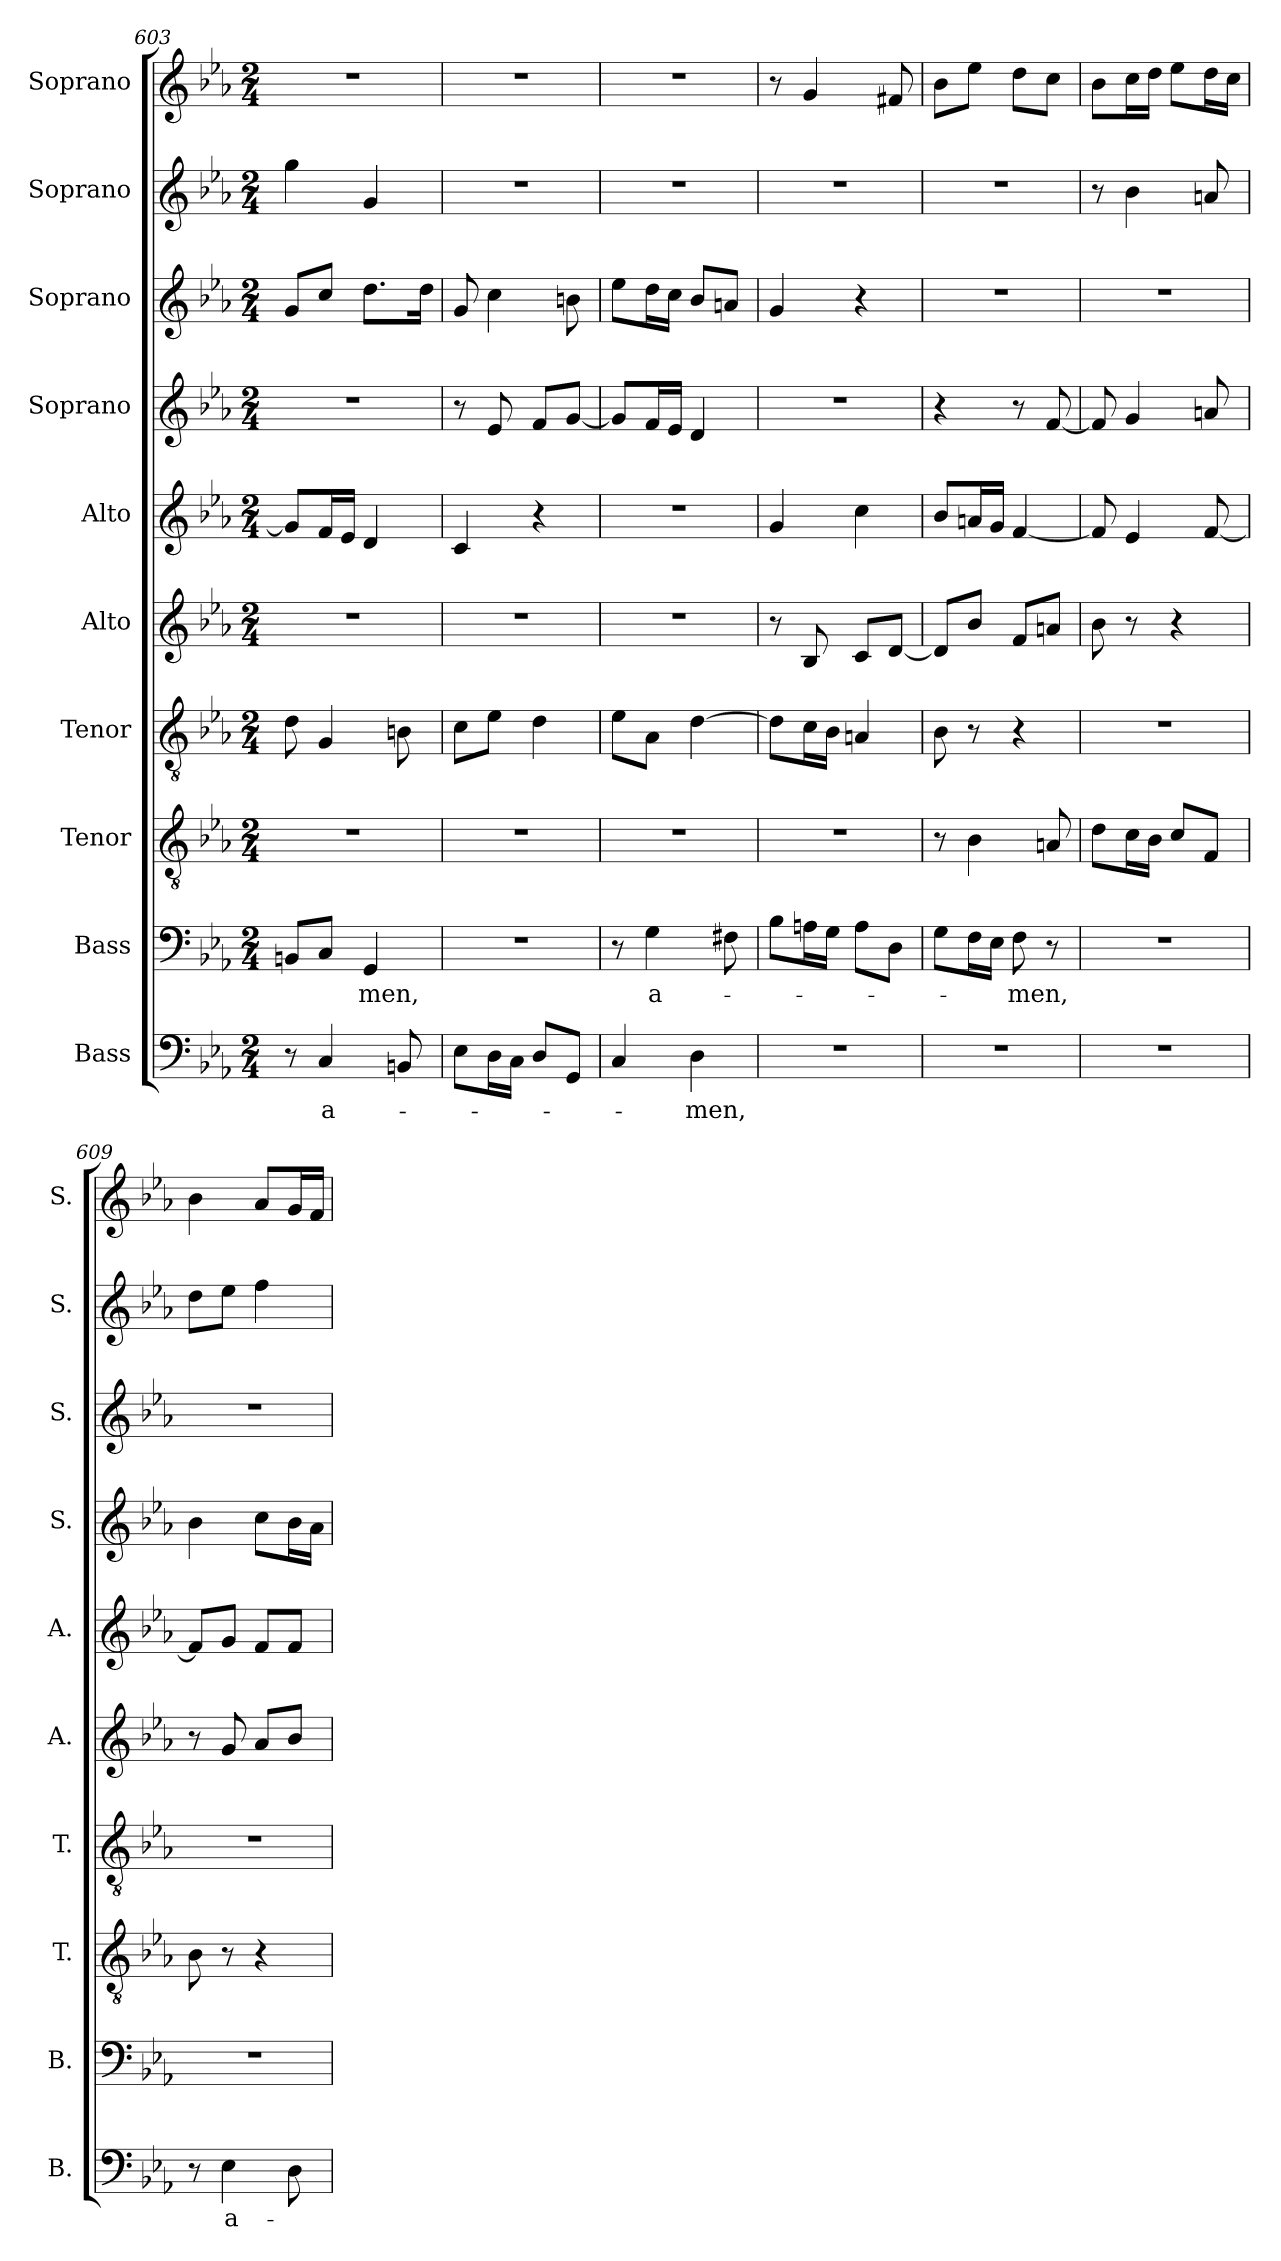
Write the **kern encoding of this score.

**kern	**text	**kern	**text	**kern	**kern	**kern	**kern	**kern	**kern	**kern	**kern
*part10	*part10	*part9	*part9	*part8	*part7	*part6	*part5	*part4	*part3	*part2	*part1
*staff10	*staff10	*staff9	*staff9	*staff8	*staff7	*staff6	*staff5	*staff4	*staff3	*staff2	*staff1
*I"Bass	*	*I"Bass	*	*I"Tenor	*I"Tenor	*I"Alto	*I"Alto	*I"Soprano	*I"Soprano	*I"Soprano	*I"Soprano
*I'B.	*	*I'B.	*	*I'T.	*I'T.	*I'A.	*I'A.	*I'S.	*I'S.	*I'S.	*I'S.
!!LO:PB:g=z
*clefF4	*	*clefF4	*	*clefGv2	*clefGv2	*clefG2	*clefG2	*clefG2	*clefG2	*clefG2	*clefG2
*k[b-e-a-]	*	*k[b-e-a-]	*	*k[b-e-a-]	*k[b-e-a-]	*k[b-e-a-]	*k[b-e-a-]	*k[b-e-a-]	*k[b-e-a-]	*k[b-e-a-]	*k[b-e-a-]
*M2/4	*	*M2/4	*	*M2/4	*M2/4	*M2/4	*M2/4	*M2/4	*M2/4	*M2/4	*M2/4
=603	=603	=603	=603	=603	=603	=603	=603	=603	=603	=603	=603
8r	.	8BBn/L	.	2r	8d\	2r	8g/L]	2r	8g/L	4gg\	2r
4C/	a-	8C/J	.	.	4G/	.	16f/L	.	8cc/J	.	.
.	.	.	.	.	.	.	16e-/JJ	.	.	.	.
.	.	4GG/	-men,	.	.	.	4d/	.	8.dd\L	4g/	.
8BBn/	.	.	.	.	8Bn\	.	.	.	.	.	.
.	.	.	.	.	.	.	.	.	16dd\Jk	.	.
=604	=604	=604	=604	=604	=604	=604	=604	=604	=604	=604	=604
8E-\L	.	2r	.	2r	8c\L	2r	4c/	8r	8g/	2r	2r
16D\L	.	.	.	.	8e-\J	.	.	8e-/	4cc\	.	.
16C\JJ	.	.	.	.	.	.	.	.	.	.	.
8D/L	.	.	.	.	4d\	.	4r	8f/L	.	.	.
8GG/J	.	.	.	.	.	.	.	[8g/J	8bn\	.	.
=605	=605	=605	=605	=605	=605	=605	=605	=605	=605	=605	=605
4C/	.	8r	.	2r	8e-\L	2r	2r	8g/L]	8ee-\L	2r	2r
.	.	4G\	a-	.	8A-\J	.	.	16f/L	16dd\L	.	.
.	.	.	.	.	.	.	.	16e-/JJ	16cc\JJ	.	.
4D\	-men,	.	.	.	[4d\	.	.	4d/	8b-/L	.	.
.	.	8F#X\	.	.	.	.	.	.	8an/J	.	.
=606	=606	=606	=606	=606	=606	=606	=606	=606	=606	=606	=606
2r	.	8B-\L	.	2r	8d\L]	8r	4g/	2r	4g/	2r	8r
.	.	16An\L	.	.	16c\L	8B-/	.	.	.	.	4g/
.	.	16G\JJ	.	.	16B-\JJ	.	.	.	.	.	.
.	.	8A\L	.	.	4An/	8c/L	4cc\	.	4r	.	.
.	.	8D\J	.	.	.	[8d/J	.	.	.	.	8f#X/
=607	=607	=607	=607	=607	=607	=607	=607	=607	=607	=607	=607
2r	.	8G\L	.	8r	8B-\	8d/L]	8b-/L	4r	2r	2r	8b-\L
.	.	16F\L	.	4B-\	8r	8b-/J	16an/L	.	.	.	8ee-\J
.	.	16E-\JJ	.	.	.	.	16g/JJ	.	.	.	.
.	.	8F\	-men,	.	4r	8f/L	[4f/	8r	.	.	8dd\L
.	.	8r	.	8An/	.	8an/J	.	[8f/	.	.	8cc\J
=608	=608	=608	=608	=608	=608	=608	=608	=608	=608	=608	=608
2r	.	2r	.	8d\L	2r	8b-\	8f/]	8f/]	2r	8r	8b-\L
.	.	.	.	16c\L	.	8r	4e-/	4g/	.	4b-\	16cc\L
.	.	.	.	16B-\JJ	.	.	.	.	.	.	16dd\JJ
.	.	.	.	8c/L	.	4r	.	.	.	.	8ee-\L
.	.	.	.	8F/J	.	.	[8f/	8an/	.	8an/	16dd\L
.	.	.	.	.	.	.	.	.	.	.	16cc\JJ
!!LO:PB:g=z
=609	=609	=609	=609	=609	=609	=609	=609	=609	=609	=609	=609
8r	.	2r	.	8B-\	2r	8r	8f/L]	4b-\	2r	8dd\L	4b-\
4E-\	a-	.	.	8r	.	8g/	8g/J	.	.	8ee-\J	.
.	.	.	.	4r	.	8a-/L	8f/L	8cc\L	.	4ff\	8a-/L
8D\	.	.	.	.	.	8b-/J	8f/J	16b-\L	.	.	16g/L
.	.	.	.	.	.	.	.	16a-\JJ	.	.	16f/JJ
=	=	=	=	=	=	=	=	=	=	=	=
*-	*-	*-	*-	*-	*-	*-	*-	*-	*-	*-	*-
